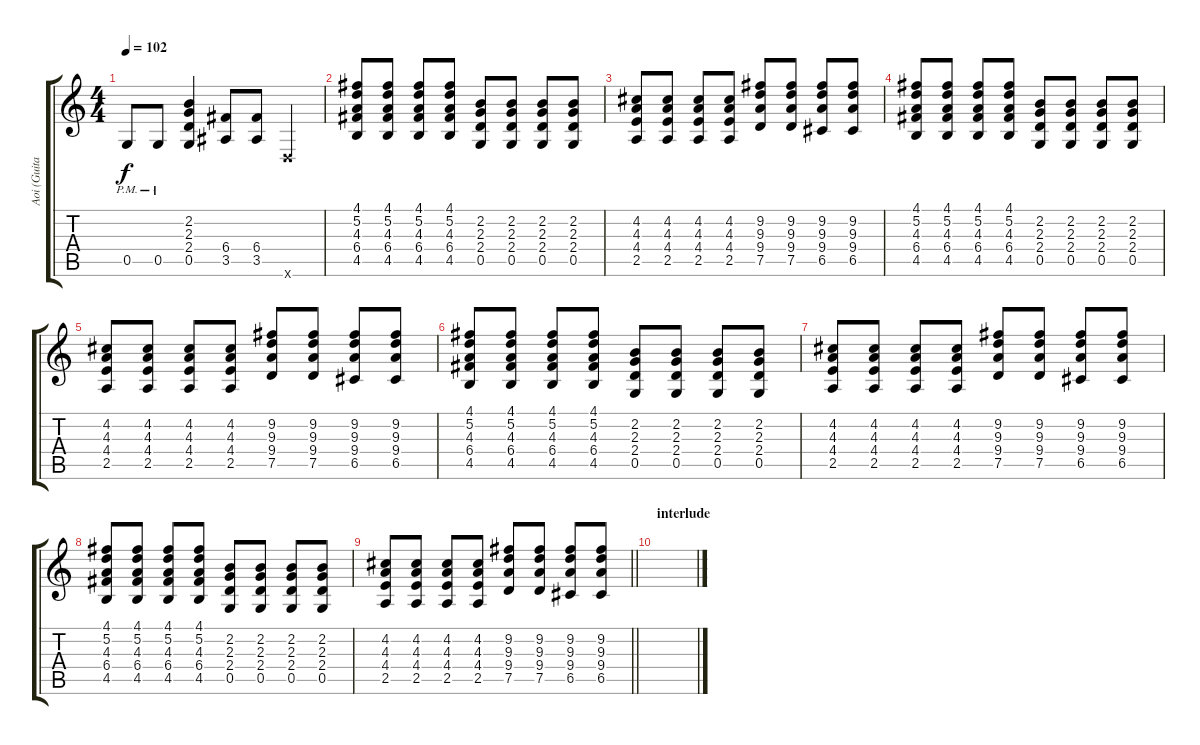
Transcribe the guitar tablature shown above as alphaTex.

\track ("Aoi (Guitar)" "Aoi (Guita") {solo instrument acousticguitarsteel}
\staff {score tabs}
\tuning (D4 A3 F3 C3 G2 D2) {hide}
\ts (4 4)
\tempo 102
\clef g2
\ks c
0.5{pm}.8{dy f} 0.5{pm}.8 (2.2 2.3 2.4 0.5).4 (6.4 3.5).8 (6.4 3.5).8 0.6{x}.4 |
(4.1 5.2 4.3 6.4 4.5).8 (4.1 5.2 4.3 6.4 4.5).8 (4.1 5.2 4.3 6.4 4.5).8 (4.1 5.2 4.3 6.4 4.5).8 (2.2 2.3 2.4 0.5).8 (2.2 2.3 2.4 0.5).8 (2.2 2.3 2.4 0.5).8 (2.2 2.3 2.4 0.5).8 |
(4.2 4.3 4.4 2.5).8 (4.2 4.3 4.4 2.5).8 (4.2 4.3 4.4 2.5).8 (4.2 4.3 4.4 2.5).8 (9.2 9.3 9.4 7.5).8 (9.2 9.3 9.4 7.5).8 (9.2 9.3 9.4 6.5).8 (9.2 9.3 9.4 6.5).8 |
(4.1 5.2 4.3 6.4 4.5).8 (4.1 5.2 4.3 6.4 4.5).8 (4.1 5.2 4.3 6.4 4.5).8 (4.1 5.2 4.3 6.4 4.5).8 (2.2 2.3 2.4 0.5).8 (2.2 2.3 2.4 0.5).8 (2.2 2.3 2.4 0.5).8 (2.2 2.3 2.4 0.5).8 |
(4.2 4.3 4.4 2.5).8 (4.2 4.3 4.4 2.5).8 (4.2 4.3 4.4 2.5).8 (4.2 4.3 4.4 2.5).8 (9.2 9.3 9.4 7.5).8 (9.2 9.3 9.4 7.5).8 (9.2 9.3 9.4 6.5).8 (9.2 9.3 9.4 6.5).8 |
(4.1 5.2 4.3 6.4 4.5).8 (4.1 5.2 4.3 6.4 4.5).8 (4.1 5.2 4.3 6.4 4.5).8 (4.1 5.2 4.3 6.4 4.5).8 (2.2 2.3 2.4 0.5).8 (2.2 2.3 2.4 0.5).8 (2.2 2.3 2.4 0.5).8 (2.2 2.3 2.4 0.5).8 |
(4.2 4.3 4.4 2.5).8 (4.2 4.3 4.4 2.5).8 (4.2 4.3 4.4 2.5).8 (4.2 4.3 4.4 2.5).8 (9.2 9.3 9.4 7.5).8 (9.2 9.3 9.4 7.5).8 (9.2 9.3 9.4 6.5).8 (9.2 9.3 9.4 6.5).8 |
(4.1 5.2 4.3 6.4 4.5).8 (4.1 5.2 4.3 6.4 4.5).8 (4.1 5.2 4.3 6.4 4.5).8 (4.1 5.2 4.3 6.4 4.5).8 (2.2 2.3 2.4 0.5).8 (2.2 2.3 2.4 0.5).8 (2.2 2.3 2.4 0.5).8 (2.2 2.3 2.4 0.5).8 |
\barLineRight lightlight
(4.2 4.3 4.4 2.5).8 (4.2 4.3 4.4 2.5).8 (4.2 4.3 4.4 2.5).8 (4.2 4.3 4.4 2.5).8 (9.2 9.3 9.4 7.5).8 (9.2 9.3 9.4 7.5).8 (9.2 9.3 9.4 6.5).8 (9.2 9.3 9.4 6.5).8 |
\section ("" "interlude")
